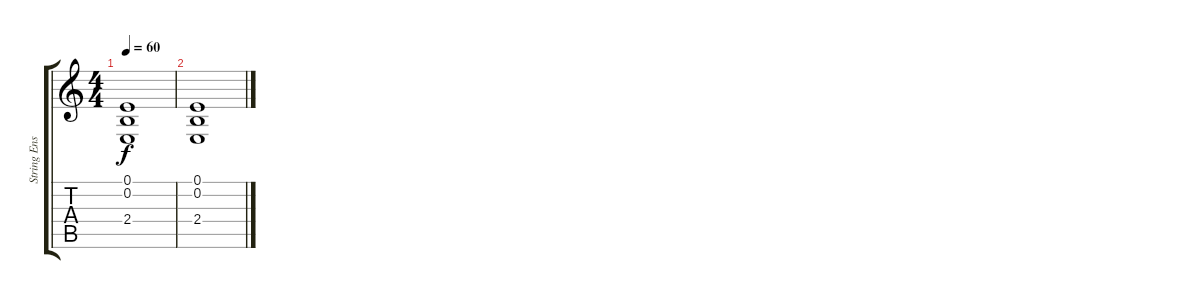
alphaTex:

\track ("String Ensemble" "String Ens") {instrument stringensemble2}
\staff {score tabs}
\tuning (E4 B3 G3 D3 A2 E2) {hide}
\ts (4 4)
\tempo 60
\clef g2
\ks c
(0.1{t} 0.2{t} 2.4{t}).1{dy f} |
(0.1 0.2 2.4).1
